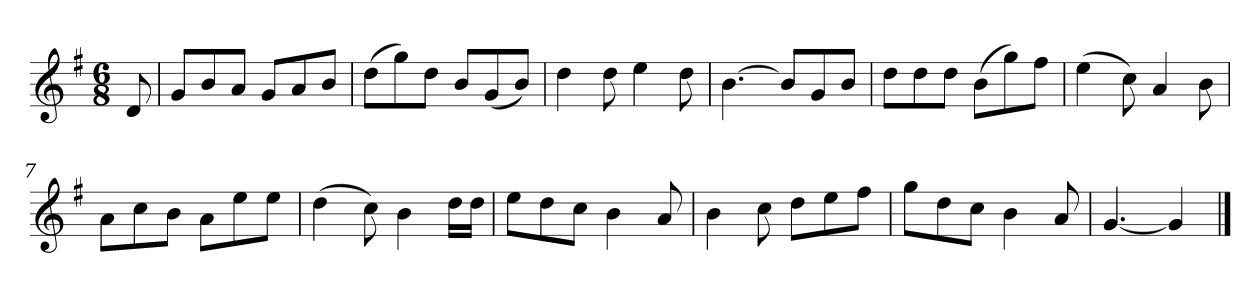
**kern
*part1
*staff1
*k[f#]
*M6/8
*MM120
=
8d
=1
8gL
8b
8aJ
8gL
8a
8bJ
=2
(8ddL
8gg)
8ddJ
8bL
(8g
8bJ)
=3
4dd
8dd
4ee
8dd
=4
[4.b
8bL]
8g
8bJ
=5
8ddL
8dd
8ddJ
(8bL
8gg)
8ff#J
=6
(4ee
8cc)
4a
8b
=7
8aL
8cc
8bJ
8aL
8ee
8eeJ
=8
(4dd
8cc)
4b
16ddLL
16ddJJ
=9
8eeL
8dd
8ccJ
4b
8a
=10
4b
8cc
8ddL
8ee
8ff#J
=11
8ggL
8dd
8ccJ
4b
8a
=12
[4.g
4g]
==
*-
